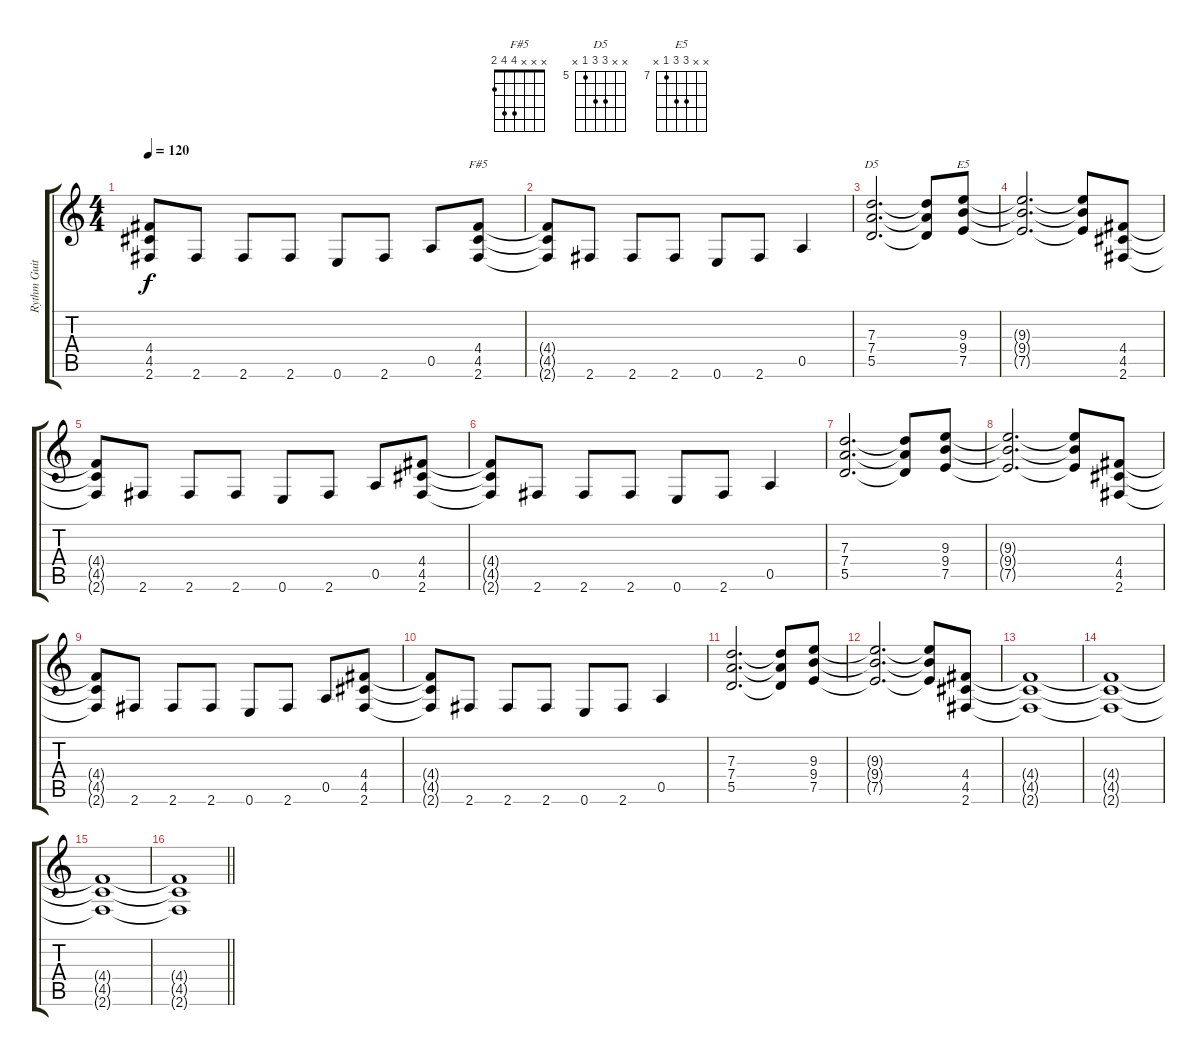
\track ("Rythm Guitar" "Rythm Guit") {instrument distortionguitar}
\staff {score tabs}
\tuning (E4 B3 G3 D3 A2 E2) {hide}
\chord ("F#5" x x x 4 4 2)
\chord ("D5" x x 7 7 5 x) {firstfret 5}
\chord ("E5" x x 9 9 7 x) {firstfret 7}
\ts (4 4)
\tempo 120
\clef g2
\ks c
(4.4{t} 4.5{t} 2.6{t}).8{dy f} 2.6.8 2.6.8 2.6.8 0.6.8 2.6.8 0.5.8 (4.4 4.5 2.6).8{ch "F#5"} |
(4.4{t} 4.5{t} 2.6{t}).8 2.6.8 2.6.8 2.6.8 0.6.8 2.6.8 0.5.4 |
(7.3 7.4 5.5).2{d ch "D5"} (7.3{t} 7.4{t} 5.5{t}).8 (9.3 9.4 7.5).8{ch "E5"} |
(9.3{t} 9.4{t} 7.5{t}).2{d} (9.3{t} 9.4{t} 7.5{t}).8 (4.4 4.5 2.6).8 |
(4.4{t} 4.5{t} 2.6{t}).8 2.6.8 2.6.8 2.6.8 0.6.8 2.6.8 0.5.8 (4.4 4.5 2.6).8 |
(4.4{t} 4.5{t} 2.6{t}).8 2.6.8 2.6.8 2.6.8 0.6.8 2.6.8 0.5.4 |
(7.3 7.4 5.5).2{d} (7.3{t} 7.4{t} 5.5{t}).8 (9.3 9.4 7.5).8 |
(9.3{t} 9.4{t} 7.5{t}).2{d} (9.3{t} 9.4{t} 7.5{t}).8 (4.4 4.5 2.6).8 |
(4.4{t} 4.5{t} 2.6{t}).8 2.6.8 2.6.8 2.6.8 0.6.8 2.6.8 0.5.8 (4.4 4.5 2.6).8 |
(4.4{t} 4.5{t} 2.6{t}).8 2.6.8 2.6.8 2.6.8 0.6.8 2.6.8 0.5.4 |
(7.3 7.4 5.5).2{d} (7.3{t} 7.4{t} 5.5{t}).8 (9.3 9.4 7.5).8 |
(9.3{t} 9.4{t} 7.5{t}).2{d} (9.3{t} 9.4{t} 7.5{t}).8 (4.4 4.5 2.6).8 |
(4.4{t} 4.5{t} 2.6{t}).1 |
(4.4{t} 4.5{t} 2.6{t}).1 |
(4.4{t} 4.5{t} 2.6{t}).1 |
\barLineRight lightlight
(4.4{t} 4.5{t} 2.6{t}).1
